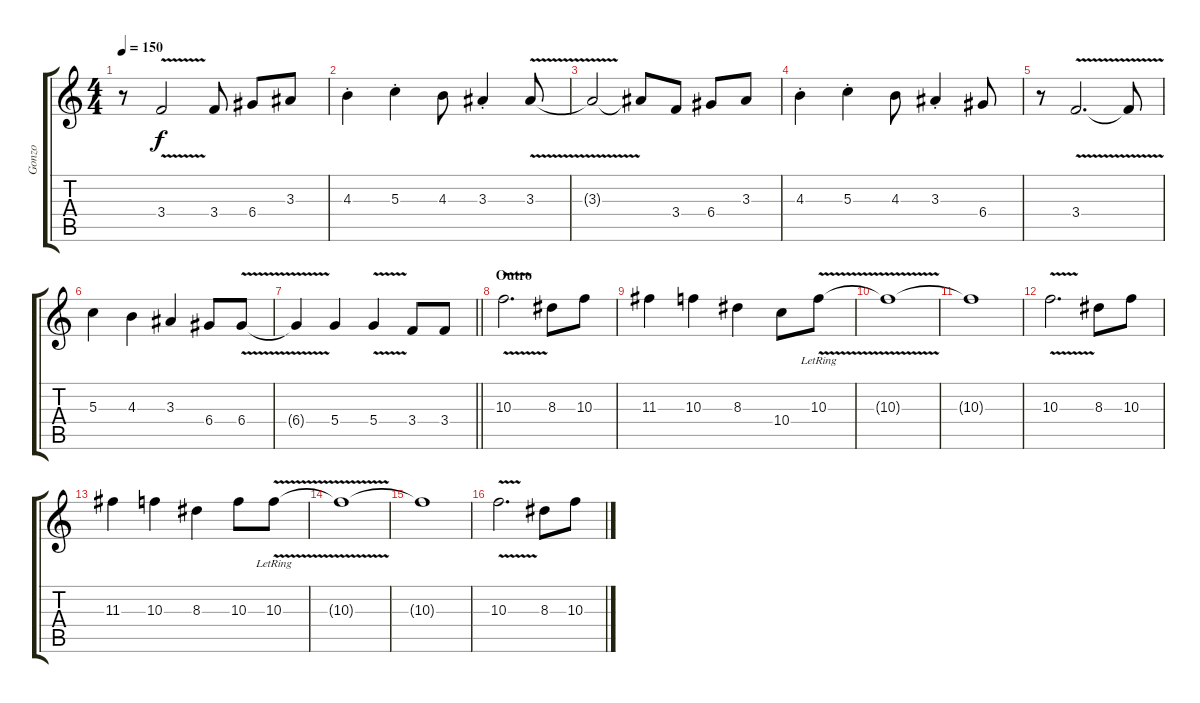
\track ("Gonzo" "Gonzo") {instrument distortionguitar}
\staff {score tabs}
\tuning (E4 B3 G3 D3 A2 E2) {hide}
\ts (4 4)
\tempo 150
\clef g2
\ks c
r.8{dy f} 3.4{v}.2 3.4.8 6.4.8 3.3.8 |
4.3{st}.4 5.3{st}.4 4.3.8 3.3{st}.4 3.3{v}.8 |
3.3{t}.2 3.3{t}.8 3.4.8 6.4.8 3.3.8 |
4.3{st}.4 5.3{st}.4 4.3.8 3.3{st}.4 6.4.8 |
r.8 3.4{v}.2{d} 3.4{t}.8 |
5.3.4 4.3.4 3.3.4 6.4.8 6.4{v}.8 |
\barLineRight lightlight
6.4{t}.4 5.4.4 5.4{v}.4 3.4.8 3.4.8 |
\section ("" "Outro")
10.3{v}.2{d volume 14 instrument electricguitarmuted} 8.3.8 10.3.8 |
11.3.4 10.3.4 8.3.4 10.4.8 10.3{v lr}.8 |
10.3{t}.1 |
10.3{t}.1 |
10.3{v}.2{d} 8.3.8 10.3.8 |
11.3.4 10.3.4 8.3.4 10.3.8 10.3{v lr}.8 |
10.3{t}.1 |
10.3{t}.1 |
10.3{v}.2{d} 8.3.8 10.3.8
